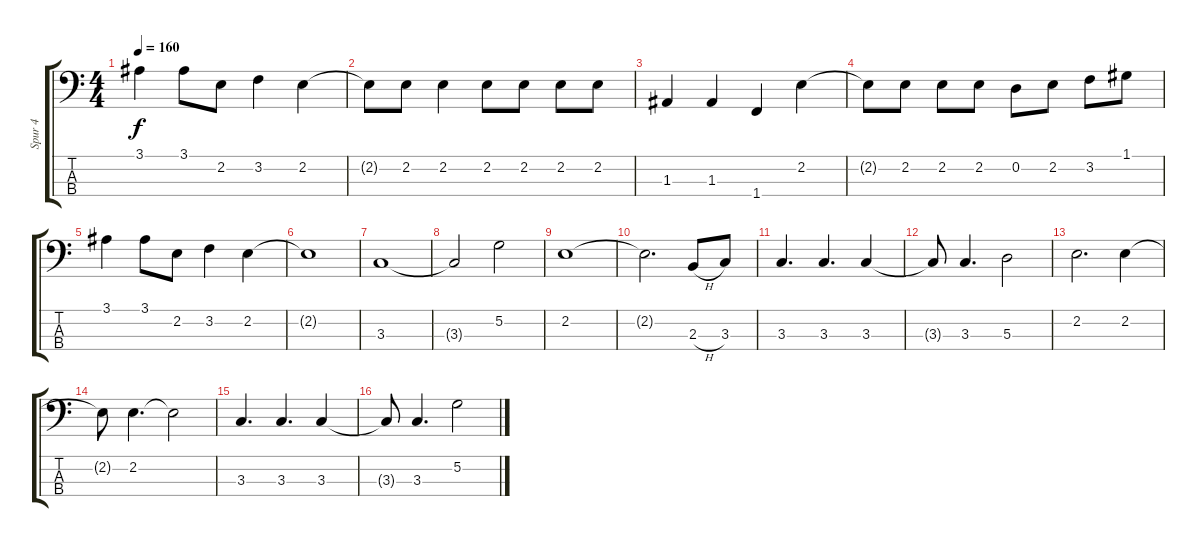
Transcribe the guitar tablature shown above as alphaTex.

\track ("Spur 4" "Spur 4") {instrument electricbassfinger}
\staff {score tabs}
\tuning (G2 D2 A1 E1) {hide}
\ts (4 4)
\tempo 160
\clef f4
\ks c
3.1.4{dy f} 3.1.8 2.2.8 3.2.4 2.2.4 |
2.2{t}.8 2.2.8 2.2.4 2.2.8 2.2.8 2.2.8 2.2.8 |
1.3.4 1.3.4 1.4.4 2.2.4 |
2.2{t}.8 2.2.8 2.2.8 2.2.8 0.2.8 2.2.8 3.2.8 1.1.8 |
3.1.4 3.1.8 2.2.8 3.2.4 2.2.4 |
2.2{t}.1 |
3.3.1 |
3.3{t}.2 5.2.2 |
2.2.1 |
2.2{t}.2{d} 2.3{h}.8 3.3.8 |
3.3.4{d} 3.3.4{d} 3.3.4 |
3.3{t}.8 3.3.4{d} 5.3.2 |
2.2.2{d} 2.2.4 |
2.2{t}.8 2.2.4{d} 2.2{t}.2 |
3.3.4{d} 3.3.4{d} 3.3.4 |
3.3{t}.8 3.3.4{d} 5.2.2
